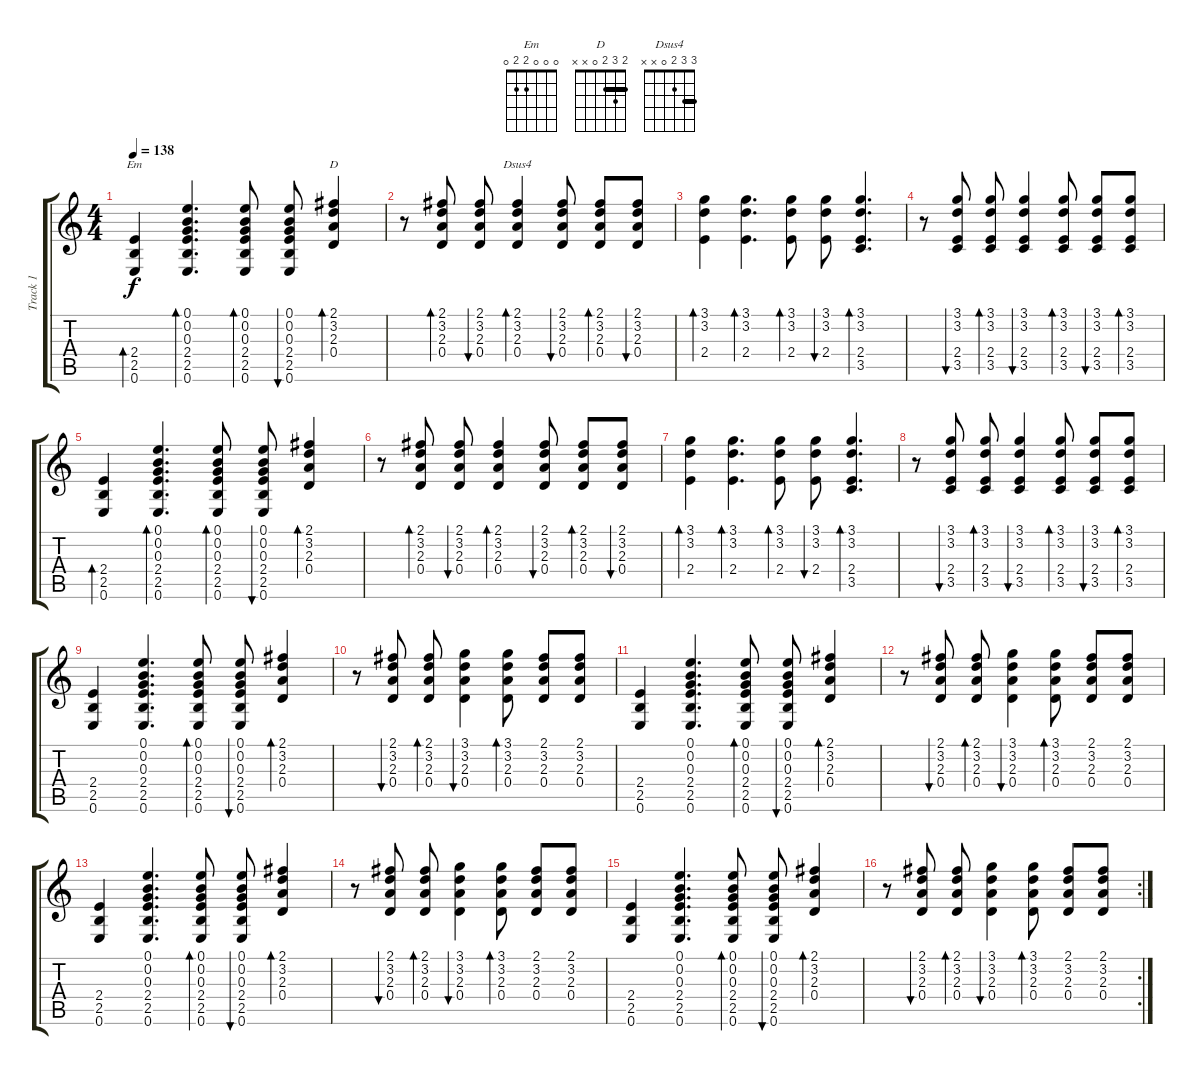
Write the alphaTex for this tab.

\track ("Track 1" "Track 1") {instrument acousticguitarsteel}
\staff {score tabs}
\tuning (E4 B3 G3 D3 A2 E2) {hide}
\chord ("Em" 0 0 0 2 2 0)
\chord ("D" 2 3 2 0 x x) {barre 2}
\chord ("Dsus4" 3 3 2 0 x x) {barre 3}
\ts (4 4)
\tempo 138
\clef g2
\ks c
(2.4 2.5 0.6).4{bd 60 ch "Em" dy f} (0.1 0.2 0.3 2.4 2.5 0.6).4{d bd 60} (0.1 0.2 0.3 2.4 2.5 0.6).8{bd 60} (0.1 0.2 0.3 2.4 2.5 0.6).8{bu 60} (2.1 3.2 2.3 0.4).4{bd 60 ch "D"} |
r.8 (2.1 3.2 2.3 0.4).8{bd 60} (2.1 3.2 2.3 0.4).8{bu 60} (2.1 3.2 2.3 0.4).4{bd 60 ch "Dsus4"} (2.1 3.2 2.3 0.4).8{bu 60} (2.1 3.2 2.3 0.4).8{bd 60} (2.1 3.2 2.3 0.4).8{bu 60} |
(3.1 3.2 2.4).4{bd 60} (3.1 3.2 2.4).4{d bd 60} (3.1 3.2 2.4).8{bd 60} (3.1 3.2 2.4).8{bu 60} (3.1 3.2 2.4 3.5).4{d bd 60} |
r.8 (3.1 3.2 2.4 3.5).8{bu 60} (3.1 3.2 2.4 3.5).8{bd 60} (3.1 3.2 2.4 3.5).4{bu 60} (3.1 3.2 2.4 3.5).8{bd 60} (3.1 3.2 2.4 3.5).8{bu 60} (3.1 3.2 2.4 3.5).8{bd 60} |
(2.4 2.5 0.6).4{bd 60} (0.1 0.2 0.3 2.4 2.5 0.6).4{d bd 60} (0.1 0.2 0.3 2.4 2.5 0.6).8{bd 60} (0.1 0.2 0.3 2.4 2.5 0.6).8{bu 60} (2.1 3.2 2.3 0.4).4{bd 60} |
r.8 (2.1 3.2 2.3 0.4).8{bd 60} (2.1 3.2 2.3 0.4).8{bu 60} (2.1 3.2 2.3 0.4).4{bd 60} (2.1 3.2 2.3 0.4).8{bu 60} (2.1 3.2 2.3 0.4).8{bd 60} (2.1 3.2 2.3 0.4).8{bu 60} |
(3.1 3.2 2.4).4{bd 60} (3.1 3.2 2.4).4{d bd 60} (3.1 3.2 2.4).8{bd 60} (3.1 3.2 2.4).8{bu 60} (3.1 3.2 2.4 3.5).4{d bd 60} |
r.8 (3.1 3.2 2.4 3.5).8{bu 60} (3.1 3.2 2.4 3.5).8{bd 60} (3.1 3.2 2.4 3.5).4{bu 60} (3.1 3.2 2.4 3.5).8{bd 60} (3.1 3.2 2.4 3.5).8{bu 60} (3.1 3.2 2.4 3.5).8{bd 60} |
(2.4 2.5 0.6).4 (0.1 0.2 0.3 2.4 2.5 0.6).4{d} (0.1 0.2 0.3 2.4 2.5 0.6).8{bd 60} (0.1 0.2 0.3 2.4 2.5 0.6).8{bu 60} (2.1 3.2 2.3 0.4).4{bd 60} |
r.8 (2.1 3.2 2.3 0.4).8{bu 60} (2.1 3.2 2.3 0.4).8{bd 60} (3.1 3.2 2.3 0.4).4{bu 60} (3.1 3.2 2.3 0.4).8{bd 60} (2.1 3.2 2.3 0.4).8 (2.1 3.2 2.3 0.4).8 |
(2.4 2.5 0.6).4 (0.1 0.2 0.3 2.4 2.5 0.6).4{d} (0.1 0.2 0.3 2.4 2.5 0.6).8{bd 60} (0.1 0.2 0.3 2.4 2.5 0.6).8{bu 60} (2.1 3.2 2.3 0.4).4{bd 60} |
r.8 (2.1 3.2 2.3 0.4).8{bu 60} (2.1 3.2 2.3 0.4).8{bd 60} (3.1 3.2 2.3 0.4).4{bu 60} (3.1 3.2 2.3 0.4).8{bd 60} (2.1 3.2 2.3 0.4).8 (2.1 3.2 2.3 0.4).8 |
(2.4 2.5 0.6).4 (0.1 0.2 0.3 2.4 2.5 0.6).4{d} (0.1 0.2 0.3 2.4 2.5 0.6).8{bd 60} (0.1 0.2 0.3 2.4 2.5 0.6).8{bu 60} (2.1 3.2 2.3 0.4).4{bd 60} |
r.8 (2.1 3.2 2.3 0.4).8{bu 60} (2.1 3.2 2.3 0.4).8{bd 60} (3.1 3.2 2.3 0.4).4{bu 60} (3.1 3.2 2.3 0.4).8{bd 60} (2.1 3.2 2.3 0.4).8 (2.1 3.2 2.3 0.4).8 |
(2.4 2.5 0.6).4 (0.1 0.2 0.3 2.4 2.5 0.6).4{d} (0.1 0.2 0.3 2.4 2.5 0.6).8{bd 60} (0.1 0.2 0.3 2.4 2.5 0.6).8{bu 60} (2.1 3.2 2.3 0.4).4{bd 60} |
\rc 2
r.8 (2.1 3.2 2.3 0.4).8{bu 60} (2.1 3.2 2.3 0.4).8{bd 60} (3.1 3.2 2.3 0.4).4{bu 60} (3.1 3.2 2.3 0.4).8{bd 60} (2.1 3.2 2.3 0.4).8 (2.1 3.2 2.3 0.4).8
